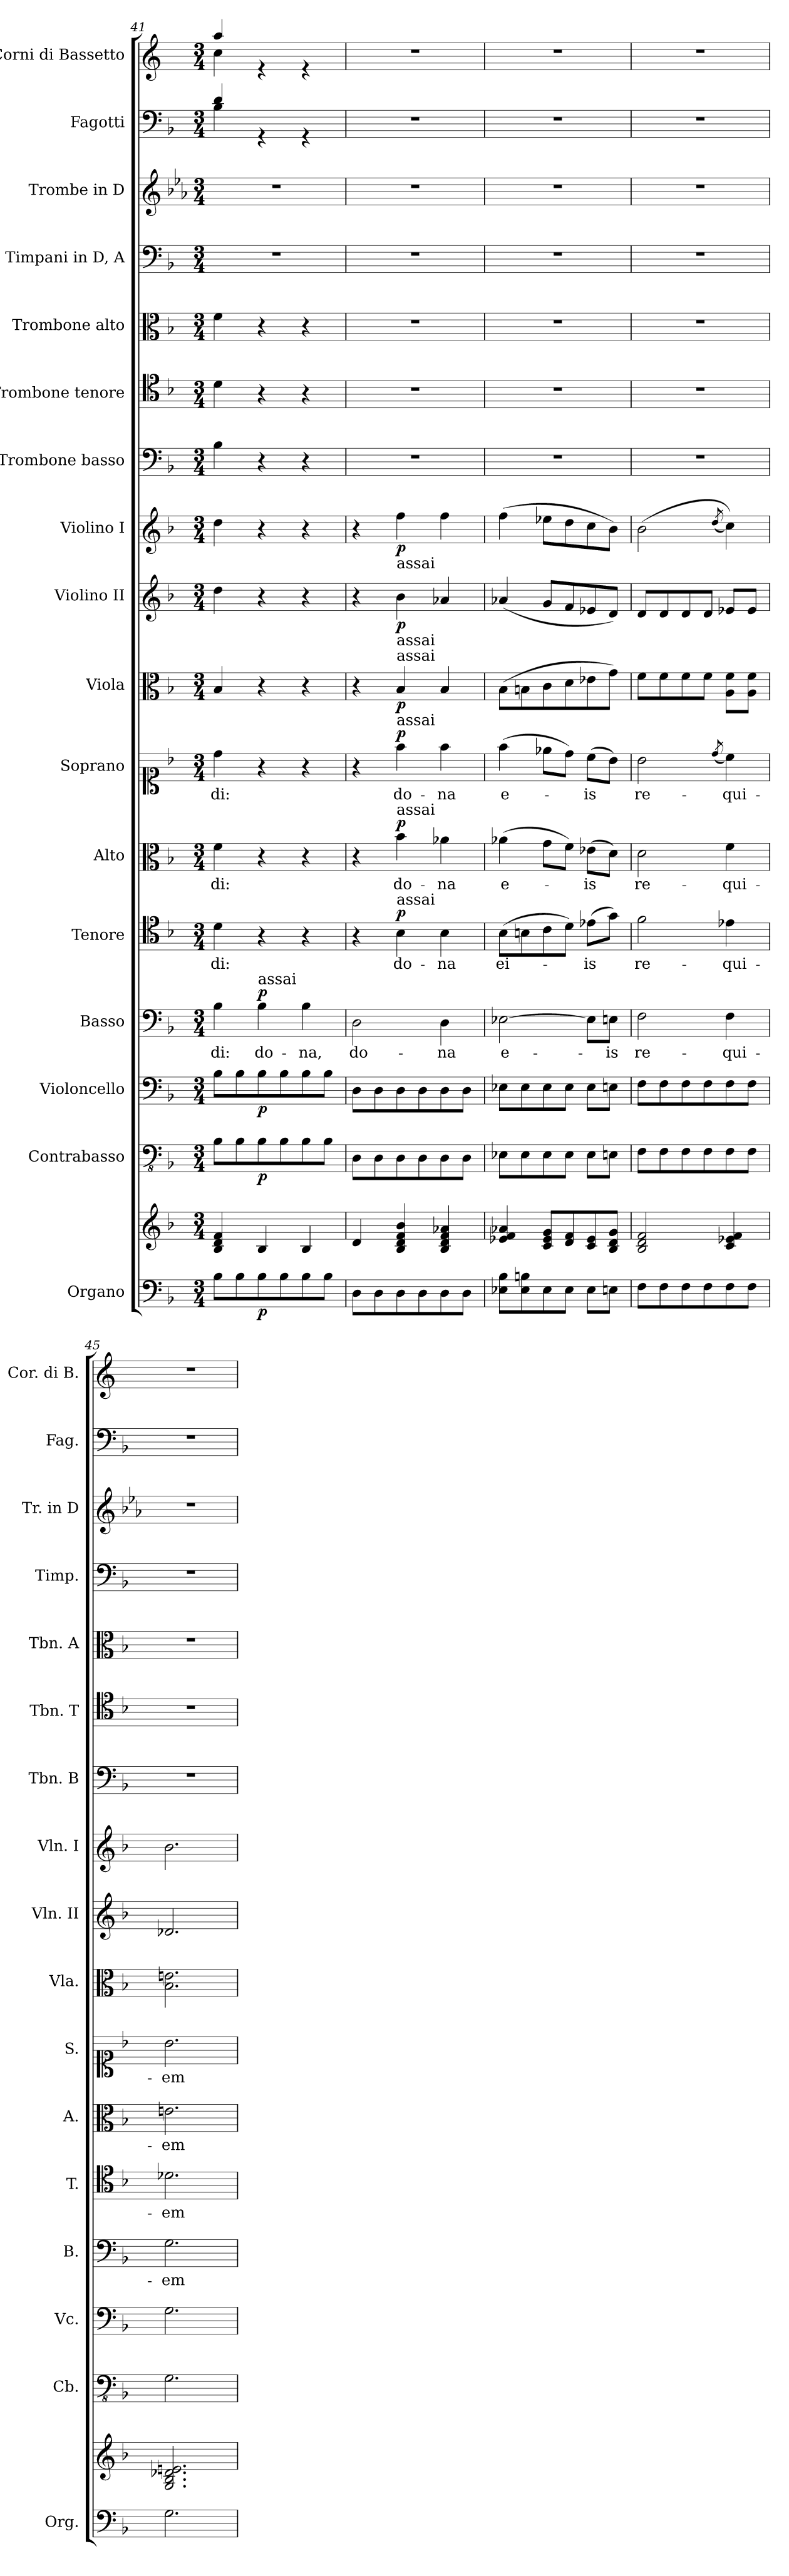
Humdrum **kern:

**kern	**kern	**dynam	**kern	**dynam	**kern	**dynam	**kern	**text	**dynam	**kern	**text	**dynam	**kern	**text	**dynam	**kern	**text	**dynam	**kern	**dynam	**kern	**dynam	**kern	**dynam	**kern	**kern	**kern	**kern	**kern	**kern	**kern
*part17	*part17	*part17	*part16	*part16	*part15	*part15	*part14	*part14	*part14	*part13	*part13	*part13	*part12	*part12	*part12	*part11	*part11	*part11	*part10	*part10	*part9	*part9	*part8	*part8	*part7	*part6	*part5	*part4	*part3	*part2	*part1
*staff18	*staff17	*staff17/18	*staff16	*staff16	*staff15	*staff15	*staff14	*staff14	*staff14	*staff13	*staff13	*staff13	*staff12	*staff12	*staff12	*staff11	*staff11	*staff11	*staff10	*staff10	*staff9	*staff9	*staff8	*staff8	*staff7	*staff6	*staff5	*staff4	*staff3	*staff2	*staff1
*I"Organo	*	*	*I"Contrabasso	*	*I"Violoncello	*	*I"Basso	*	*	*I"Tenore	*	*	*I"Alto	*	*	*I"Soprano	*	*	*I"Viola	*	*I"Violino II	*	*I"Violino I	*	*I"Trombone basso	*I"Trombone tenore	*I"Trombone alto	*I"Timpani in D, A	*I"Trombe in D	*I"Fagotti	*I"Corni di Bassetto
*I'Org.	*	*	*I'Cb.	*	*I'Vc.	*	*I'B.	*	*	*I'T.	*	*	*I'A.	*	*	*I'S.	*	*	*I'Vla.	*	*I'Vln. II	*	*I'Vln. I	*	*I'Tbn. B	*I'Tbn. T	*I'Tbn. A	*I'Timp.	*I'Tr. in D	*I'Fag.	*I'Cor. di B.
!!LO:PB:g=z
*clefF4	*clefG2	*	*clefFv4	*	*clefF4	*	*clefF4	*	*	*clefC4	*	*	*clefC3	*	*	*clefC1	*	*	*clefC3	*	*clefG2	*	*clefG2	*	*clefF4	*clefC4	*clefC3	*clefF4	*clefG2	*clefF4	*clefG2
*	*	*	*	*	*	*	*	*	*	*	*	*	*	*	*	*	*	*	*	*	*	*	*	*	*	*	*	*	*ITrd-1c-2	*	*ITrd4c7
*k[b-]	*k[b-]	*	*k[b-]	*	*k[b-]	*	*k[b-]	*	*	*k[b-]	*	*	*k[b-]	*	*	*k[b-]	*	*	*k[b-]	*	*k[b-]	*	*k[b-]	*	*k[b-]	*k[b-]	*k[b-]	*k[b-]	*k[b-]	*k[b-]	*k[b-]
*M3/4	*M3/4	*	*M3/4	*	*M3/4	*	*M3/4	*	*	*M3/4	*	*	*M3/4	*	*	*M3/4	*	*	*M3/4	*	*M3/4	*	*M3/4	*	*M3/4	*M3/4	*M3/4	*M3/4	*M3/4	*M3/4	*M3/4
=41	=41	=41	=41	=41	=41	=41	=41	=41	=41	=41	=41	=41	=41	=41	=41	=41	=41	=41	=41	=41	=41	=41	=41	=41	=41	=41	=41	=41	=41	=41	=41
!	!	!	!	!	!	!	!	!LO:LY:b	!	!	!LO:LY:b	!	!	!LO:LY:b	!	!	!LO:LY:b	!	!	!	!	!	!	!	!	!	!	!	!	!	!
*	*	*	*	*	*	*	*	*	*	*	*	*	*	*	*	*	*	*	*	*	*	*	*	*	*	*	*	*	*	*^	*^
8B-\L	4B-/ 4d/ 4f/	.	8BB-\L	.	8B-\L	.	4B-\	-di:	.	4d\	-di:	.	4f\	-di:	.	4dd\	-di:	.	4B-/	.	4dd\	.	4dd\	.	4B-\	4d\	4f\	2.r	2.r	4d/	4B-\	4dd/	4f\
8B-\	.	.	8BB-\	.	8B-\	.	.	.	.	.	.	.	.	.	.	.	.	.	.	.	.	.	.	.	.	.	.	.	.	.	.	.	.
!	!	!	!	!	!	!	!LO:TX:a:t=assai	!	!	!	!	!	!	!	!	!	!	!	!	!	!	!	!	!	!	!	!	!	!	!	!	!	!
!	!	!LO:DY:b=2	!	!LO:DY:b	!	!LO:DY:b	!	!LO:LY:b	!LO:DY:a	!	!	!	!	!	!	!	!	!	!	!	!	!	!	!	!	!	!	!	!	!	!	!	!
8B-\	4B-/	p	8BB-\	p	8B-\	p	4B-\	do-	p	4r	.	.	4r	.	.	4r	.	.	4r	.	4r	.	4r	.	4r	4r	4r	.	.	4rGG	2ryy	4re	2ryy
8B-\	.	.	8BB-\	.	8B-\	.	.	.	.	.	.	.	.	.	.	.	.	.	.	.	.	.	.	.	.	.	.	.	.	.	.	.	.
!	!	!	!	!	!	!	!	!LO:LY:b	!	!	!	!	!	!	!	!	!	!	!	!	!	!	!	!	!	!	!	!	!	!	!	!	!
8B-\	4B-/	.	8BB-\	.	8B-\	.	4B-\	-na,	.	4r	.	.	4r	.	.	4r	.	.	4r	.	4r	.	4r	.	4r	4r	4r	.	.	4rGG	.	4re	.
8B-\J	.	.	8BB-\J	.	8B-\J	.	.	.	.	.	.	.	.	.	.	.	.	.	.	.	.	.	.	.	.	.	.	.	.	.	.	.	.
*	*	*	*	*	*	*	*	*	*	*	*	*	*	*	*	*	*	*	*	*	*	*	*	*	*	*	*	*	*	*v	*v	*	*
*	*	*	*	*	*	*	*	*	*	*	*	*	*	*	*	*	*	*	*	*	*	*	*	*	*	*	*	*	*	*	*v	*v
=42	=42	=42	=42	=42	=42	=42	=42	=42	=42	=42	=42	=42	=42	=42	=42	=42	=42	=42	=42	=42	=42	=42	=42	=42	=42	=42	=42	=42	=42	=42	=42
!	!	!	!	!	!	!	!	!LO:LY:b	!	!	!	!	!	!	!	!	!	!	!	!	!	!	!	!	!	!	!	!	!	!	!
8D\L	4d/	.	8DD\L	.	8D\L	.	2D\	do-	.	4r	.	.	4r	.	.	4r	.	.	4r	.	4r	.	4r	.	2.r	2.r	2.r	2.r	2.r	2.r	2.r
8D\	.	.	8DD\	.	8D\	.	.	.	.	.	.	.	.	.	.	.	.	.	.	.	.	.	.	.	.	.	.	.	.	.	.
!	!	!	!	!	!	!	!	!	!	!	!	!	!	!	!	!	!	!	!	!	!	!	!LO:TX:b:t=assai	!	!	!	!	!	!	!	!
!	!	!	!	!	!	!	!	!	!	!	!	!	!	!	!	!	!	!	!	!	!LO:TX:b:t=assai	!	!	!	!	!	!	!	!	!	!
!	!	!	!	!	!	!	!	!	!	!	!	!	!	!	!	!	!	!	!LO:TX:a:t=assai	!	!	!	!	!	!	!	!	!	!	!	!
!	!	!	!	!	!	!	!	!	!	!	!	!	!	!	!	!LO:TX:a:t=assai	!	!	!	!	!	!	!	!	!	!	!	!	!	!	!
!	!	!	!	!	!	!	!	!	!	!	!	!	!LO:TX:a:t=assai	!	!	!	!	!	!	!	!	!	!	!	!	!	!	!	!	!	!
!	!	!	!	!	!	!	!	!	!	!LO:TX:a:t=assai	!	!	!	!	!	!	!	!	!	!	!	!	!	!	!	!	!	!	!	!	!
!	!	!	!	!	!	!	!	!	!	!	!LO:LY:b	!LO:DY:a	!	!LO:LY:b	!LO:DY:a	!	!LO:LY:b	!LO:DY:a	!	!LO:DY:b	!	!LO:DY:b	!	!LO:DY:b	!	!	!	!	!	!	!
8D\	4B-/ 4d/ 4f/ 4b-/	.	8DD\	.	8D\	.	.	.	.	4B-\	do-	p	4b-\	do-	p	4ff\	do-	p	4B-/	p	4b-\	p	4ff\	p	.	.	.	.	.	.	.
8D\	.	.	8DD\	.	8D\	.	.	.	.	.	.	.	.	.	.	.	.	.	.	.	.	.	.	.	.	.	.	.	.	.	.
!	!	!	!	!	!	!	!	!LO:LY:b	!	!	!LO:LY:b	!	!	!LO:LY:b	!	!	!LO:LY:b	!	!	!	!	!	!	!	!	!	!	!	!	!	!
8D\	4B-/ 4d/ 4f/ 4a-X/	.	8DD\	.	8D\	.	4D\	-na	.	4B-\	-na	.	4a-X\	-na	.	4ff\	-na	.	4B-/	.	4a-X/	.	4ff\	.	.	.	.	.	.	.	.
8D\J	.	.	8DD\J	.	8D\J	.	.	.	.	.	.	.	.	.	.	.	.	.	.	.	.	.	.	.	.	.	.	.	.	.	.
=43	=43	=43	=43	=43	=43	=43	=43	=43	=43	=43	=43	=43	=43	=43	=43	=43	=43	=43	=43	=43	=43	=43	=43	=43	=43	=43	=43	=43	=43	=43	=43
!	!	!	!	!	!	!	!	!LO:LY:b	!	!	!LO:LY:b	!	!	!LO:LY:b	!	!	!LO:LY:b	!	!	!	!	!	!	!	!	!	!	!	!	!	!
8E-X\ 8B-\L	4e-X/ 4f/ 4a-X/	.	8EE-X\L	.	8E-X\L	.	[2E-X\	e-	.	(>8B-\L	ei-	.	(>4a-X\	e-	.	(>4ff\	e-	.	(>8B-\L	.	(<4a-X/	.	(>4ff\	.	2.r	2.r	2.r	2.r	2.r	2.r	2.r
8E-\ 8Bn\	.	.	8EE-\	.	8E-\	.	.	.	.	8Bn\	.	.	.	.	.	.	.	.	8Bn\	.	.	.	.	.	.	.	.	.	.	.	.
8E-\	8c/ 8e-/ 8g/L	.	8EE-\	.	8E-\	.	.	.	.	8c\	.	.	8g\L	.	.	8ee-X\L	.	.	8c\	.	8g/L	.	8ee-X\L	.	.	.	.	.	.	.	.
8E-\J	8d/ 8f/	.	8EE-\J	.	8E-\J	.	.	.	.	8d\J)	.	.	8f\J)	.	.	8dd\J)	.	.	8d\	.	8f/	.	8dd\	.	.	.	.	.	.	.	.
!	!	!	!	!	!	!	!	!	!	!	!LO:LY:b	!	!	!LO:LY:b	!	!	!LO:LY:b	!	!	!	!	!	!	!	!	!	!	!	!	!	!
8E-\L	8c/ 8e-/	.	8EE-\L	.	8E-\L	.	8E-\L]	.	.	(>8e-X\L	-is	.	(>8e-X\L	-is	.	(>8cc\L	-is	.	8e-X\	.	8e-X/	.	8cc\	.	.	.	.	.	.	.	.
!	!	!	!	!	!	!	!	!LO:LY:b	!	!	!	!	!	!	!	!	!	!	!	!	!	!	!	!	!	!	!	!	!	!	!
8En\J	8B-/ 8d/ 8g/J	.	8EEn\J	.	8En\J	.	8En\J	-is	.	8g\J)	.	.	8d\J)	.	.	8b-\J)	.	.	8g\J)	.	8d/J)	.	8b-\J)	.	.	.	.	.	.	.	.
=44	=44	=44	=44	=44	=44	=44	=44	=44	=44	=44	=44	=44	=44	=44	=44	=44	=44	=44	=44	=44	=44	=44	=44	=44	=44	=44	=44	=44	=44	=44	=44
!	!	!	!	!	!	!	!	!LO:LY:b	!	!	!LO:LY:b	!	!	!LO:LY:b	!	!	!LO:LY:b	!	!	!	!	!	!	!	!	!	!	!	!	!	!
8F\L	2B-/ 2d/ 2f/	.	8FF\L	.	8F\L	.	2F\	re-	.	2f\	re-	.	2d\	re-	.	2b-\	re-	.	8f\L	.	8d/L	.	(>2b-\	.	2.r	2.r	2.r	2.r	2.r	2.r	2.r
8F\	.	.	8FF\	.	8F\	.	.	.	.	.	.	.	.	.	.	.	.	.	8f\	.	8d/	.	.	.	.	.	.	.	.	.	.
8F\	.	.	8FF\	.	8F\	.	.	.	.	.	.	.	.	.	.	.	.	.	8f\	.	8d/	.	.	.	.	.	.	.	.	.	.
8F\	.	.	8FF\	.	8F\	.	.	.	.	.	.	.	.	.	.	.	.	.	8f\J	.	8d/J	.	.	.	.	.	.	.	.	.	.
.	.	.	.	.	.	.	.	.	.	.	.	.	.	.	.	(<8qdd/	.	.	.	.	.	.	(<8qdd/	.	.	.	.	.	.	.	.
!	!	!	!	!	!	!	!	!LO:LY:b	!	!	!LO:LY:b	!	!	!LO:LY:b	!	!	!LO:LY:b	!	!	!	!	!	!	!	!	!	!	!	!	!	!
8F\	4c/ 4e-X/ 4f/	.	8FF\	.	8F\	.	4F\	-qui-	.	4e-X\	-qui-	.	4f\	-qui-	.	4cc\)	-qui-	.	8A\ 8f\L	.	8e-X/L	.	4cc\))	.	.	.	.	.	.	.	.
8F\J	.	.	8FF\J	.	8F\J	.	.	.	.	.	.	.	.	.	.	.	.	.	8A\ 8f\J	.	8e-/J	.	.	.	.	.	.	.	.	.	.
=45	=45	=45	=45	=45	=45	=45	=45	=45	=45	=45	=45	=45	=45	=45	=45	=45	=45	=45	=45	=45	=45	=45	=45	=45	=45	=45	=45	=45	=45	=45	=45
!	!	!	!	!	!	!	!	!LO:LY:b	!	!	!LO:LY:b	!	!	!LO:LY:b	!	!	!LO:LY:b	!	!	!	!	!	!	!	!	!	!	!	!	!	!
2.G\	2.G/ 2.B-/ 2.d-X/ 2.en/	.	2.GG\	.	2.G\	.	2.G\	-em	.	2.d-X\	-em	.	2.en\	-em	.	2.b-\	-em	.	2.B-\ 2.en\	.	2.d-X/	.	2.b-\	.	2.r	2.r	2.r	2.r	2.r	2.r	2.r
=	=	=	=	=	=	=	=	=	=	=	=	=	=	=	=	=	=	=	=	=	=	=	=	=	=	=	=	=	=	=	=
*-	*-	*-	*-	*-	*-	*-	*-	*-	*-	*-	*-	*-	*-	*-	*-	*-	*-	*-	*-	*-	*-	*-	*-	*-	*-	*-	*-	*-	*-	*-	*-
